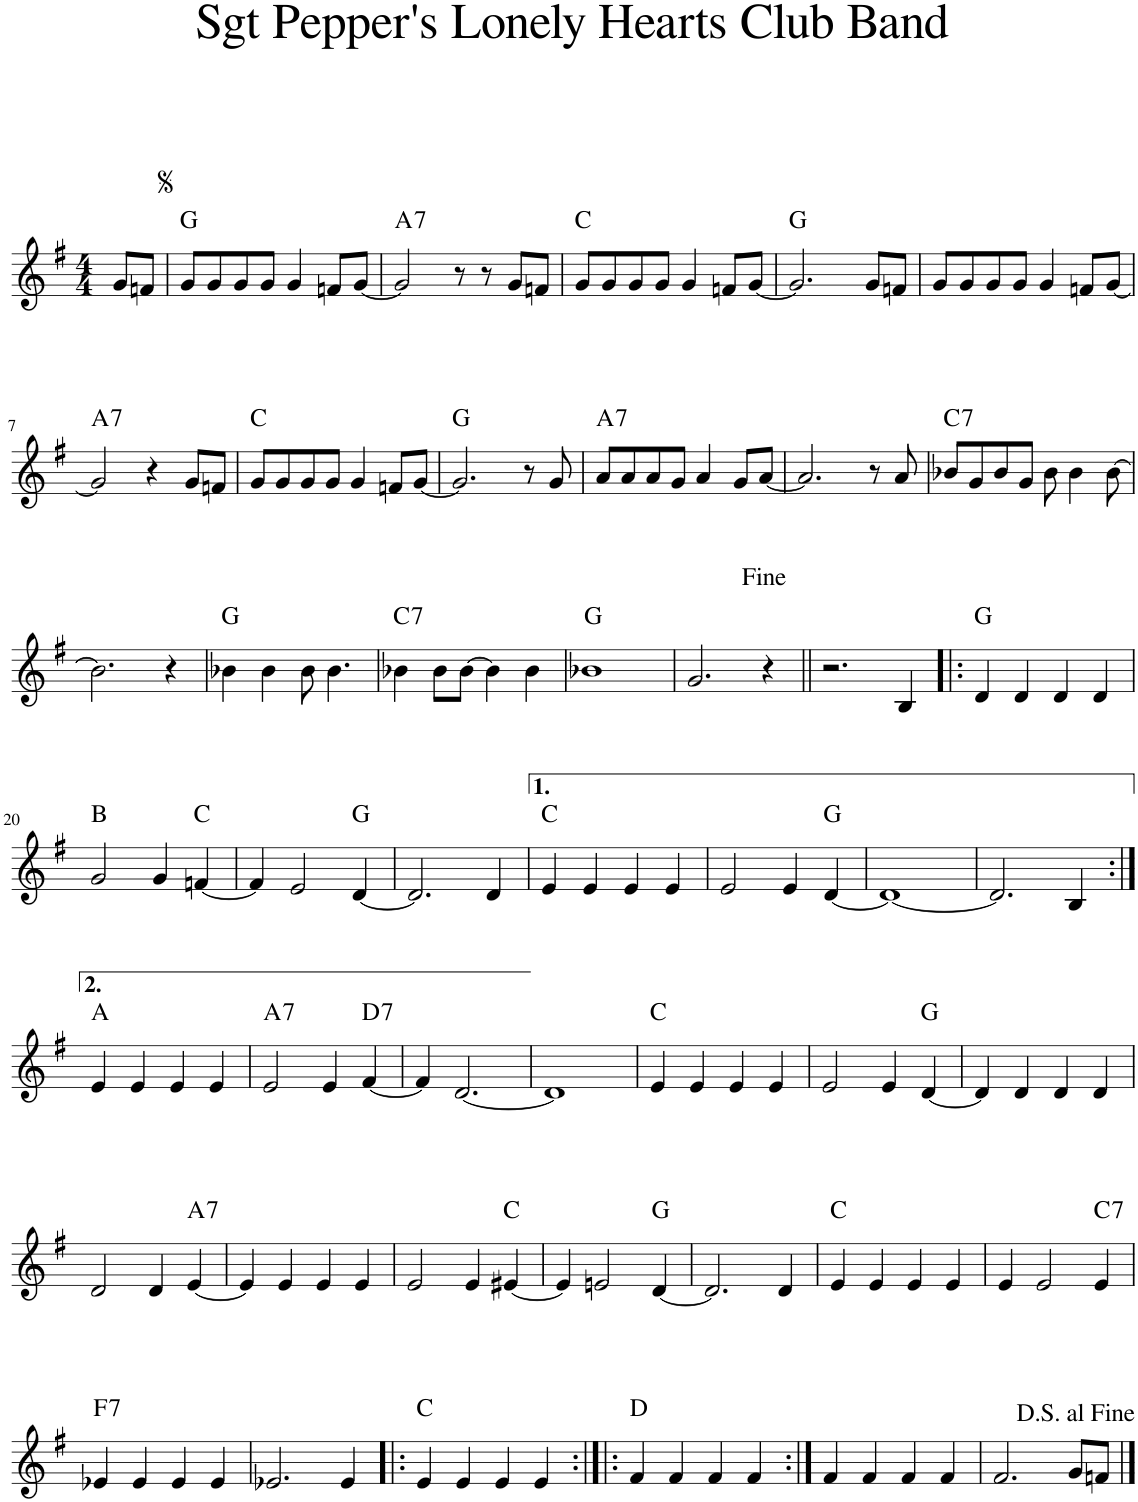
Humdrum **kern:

**kern	**harte
*part1	*part1
*staff1	*
*I"Piano	*
*I'Pno.	*
*clefG2	*
*k[f#]	*
*M4/4	*
=1	=1
8g/L	.
8fn/J	.
=2	=2
8g/L	G:maj
8g/	.
8g/	.
8g/J	.
4g/	.
8fn/L	.
[8g/J	.
=3	=3
!	!LO:H:kt=7
2g/]	A:7
8r	.
8r	.
8g/L	.
8fn/J	.
=4	=4
8g/L	C:maj
8g/	.
8g/	.
8g/J	.
4g/	.
8fn/L	.
[8g/J	.
=5	=5
2.g/]	G:maj
8g/L	.
8fn/J	.
=6	=6
8g/L	.
8g/	.
8g/	.
8g/J	.
4g/	.
8fn/L	.
[8g/J	.
!!LO:LB:g=z
=7	=7
!	!LO:H:kt=7
2g/]	A:7
4r	.
8g/L	.
8fn/J	.
=8	=8
8g/L	C:maj
8g/	.
8g/	.
8g/J	.
4g/	.
8fn/L	.
[8g/J	.
=9	=9
2.g/]	G:maj
8r	.
8g/	.
=10	=10
!	!LO:H:kt=7
8a/L	A:7
8a/	.
8a/	.
8g/J	.
4a/	.
8g/L	.
[8a/J	.
=11	=11
2.a/]	.
8r	.
8a/	.
=12	=12
!	!LO:H:kt=7
8b-X/L	C:7
8g/	.
8b-/	.
8g/J	.
8b-\	.
4b-\	.
[8b-\	.
!!LO:LB:g=z
=13	=13
2.b-\]	.
4r	.
=14	=14
4b-X\	G:maj
4b-\	.
8b-\	.
4.b-\	.
=15	=15
!	!LO:H:kt=7
4b-X\	C:7
8b-\L	.
[8b-\J	.
4b-\]	.
4b-\	.
=16	=16
1b-X	G:maj
=17	=17
2.g/	.
4r	.
=18||	=18||
2.r	.
4B/	.
=19!|:	=19!|:
4d/	G:maj
4d/	.
4d/	.
4d/	.
!!LO:LB:g=z
=20	=20
2g/	B:maj
4g/	.
[4fn/	C:maj
=21	=21
4f/]	.
2e/	.
[4d/	G:maj
=22	=22
2.d/]	.
4d/	.
=23	=23
4e/	C:maj
4e/	.
4e/	.
4e/	.
=24	=24
2e/	.
4e/	.
[4d/	G:maj
=25	=25
1d_	.
=26	=26
2.d/]	.
4B/	.
!!LO:LB:g=z
=27:|!	=27:|!
4e/	A:maj
4e/	.
4e/	.
4e/	.
=28	=28
!	!LO:H:kt=7
2e/	A:7
4e/	.
!	!LO:H:kt=7
[4f#/	D:7
=29	=29
4f#/]	.
[2.d/	.
=30	=30
1d]	.
=31	=31
4e/	C:maj
4e/	.
4e/	.
4e/	.
=32	=32
2e/	.
4e/	.
[4d/	G:maj
=33	=33
4d/]	.
4d/	.
4d/	.
4d/	.
!!LO:LB:g=z
=34	=34
2d/	.
4d/	.
!	!LO:H:kt=7
[4e/	A:7
=35	=35
4e/]	.
4e/	.
4e/	.
4e/	.
=36	=36
2e/	.
4e/	.
[4e#X/	C:maj
=37	=37
4e#/]	.
2en/	.
[4d/	G:maj
=38	=38
2.d/]	.
4d/	.
=39	=39
4e/	C:maj
4e/	.
4e/	.
4e/	.
=40	=40
4e/	.
2e/	.
!	!LO:H:kt=7
4e/	C:7
!!LO:LB:g=z
=41	=41
!	!LO:H:kt=7
4e-X/	F:7
4e-/	.
4e-/	.
4e-/	.
=42	=42
2.e-X/	.
4e-/	.
=43!|:	=43!|:
4e/	C:maj
4e/	.
4e/	.
4e/	.
=44:|!|:	=44:|!|:
4f#/	D:maj
4f#/	.
4f#/	.
4f#/	.
=45:|!	=45:|!
4f#/	.
4f#/	.
4f#/	.
4f#/	.
=46	=46
2.f#/	.
8g/L	.
8fn/J	.
==	==
*-	*-
